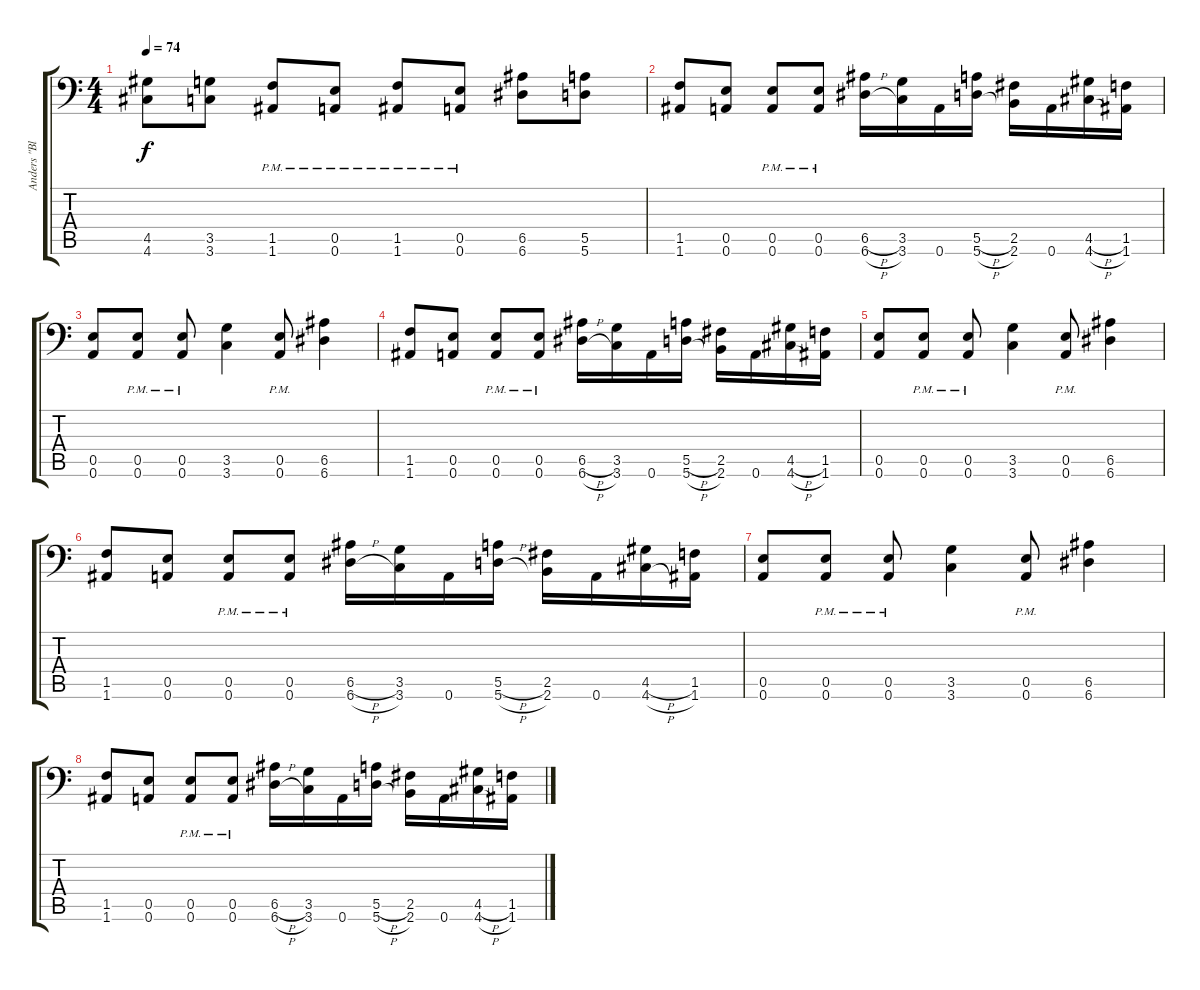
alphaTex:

\track ("Anders \"Blakkheim\" Nyström - Guitar" "Anders \"Bl") {instrument distortionguitar}
\staff {score tabs}
\tuning (B3 Gb3 D3 A2 E2 A1) {hide}
\ts (4 4)
\tempo 74
\clef f4
\ks c
(4.5 4.6).8{dy f} (3.5 3.6).8 (1.5{pm} 1.6{pm}).8 (0.5{pm} 0.6{pm}).8 (1.5{pm} 1.6{pm}).8 (0.5{pm} 0.6{pm}).8 (6.5 6.6).8 (5.5 5.6).8 |
(1.5 1.6).8 (0.5 0.6).8 (0.5{pm} 0.6{pm}).8 (0.5{pm} 0.6{pm}).8 (6.5{h} 6.6{h}).16 (3.5 3.6).16 0.6.16 (5.5{h} 5.6{h}).16 (2.5 2.6).16 0.6.16 (4.5{h} 4.6{h}).16 (1.5 1.6).16 |
(0.5 0.6).8 (0.5{pm} 0.6{pm}).8 (0.5{pm} 0.6{pm}).8 (3.5 3.6).4 (0.5{pm} 0.6{pm}).8 (6.5 6.6).4 |
(1.5 1.6).8 (0.5 0.6).8 (0.5{pm} 0.6{pm}).8 (0.5{pm} 0.6{pm}).8 (6.5{h} 6.6{h}).16 (3.5 3.6).16 0.6.16 (5.5{h} 5.6{h}).16 (2.5 2.6).16 0.6.16 (4.5{h} 4.6{h}).16 (1.5 1.6).16 |
(0.5 0.6).8 (0.5{pm} 0.6{pm}).8 (0.5{pm} 0.6{pm}).8 (3.5 3.6).4 (0.5{pm} 0.6{pm}).8 (6.5 6.6).4 |
(1.5 1.6).8 (0.5 0.6).8 (0.5{pm} 0.6{pm}).8 (0.5{pm} 0.6{pm}).8 (6.5{h} 6.6{h}).16 (3.5 3.6).16 0.6.16 (5.5{h} 5.6{h}).16 (2.5 2.6).16 0.6.16 (4.5{h} 4.6{h}).16 (1.5 1.6).16 |
(0.5 0.6).8 (0.5{pm} 0.6{pm}).8 (0.5{pm} 0.6{pm}).8 (3.5 3.6).4 (0.5{pm} 0.6{pm}).8 (6.5 6.6).4 |
(1.5 1.6).8 (0.5 0.6).8 (0.5{pm} 0.6{pm}).8 (0.5{pm} 0.6{pm}).8 (6.5{h} 6.6{h}).16 (3.5 3.6).16 0.6.16 (5.5{h} 5.6{h}).16 (2.5 2.6).16 0.6.16 (4.5{h} 4.6{h}).16 (1.5 1.6).16
